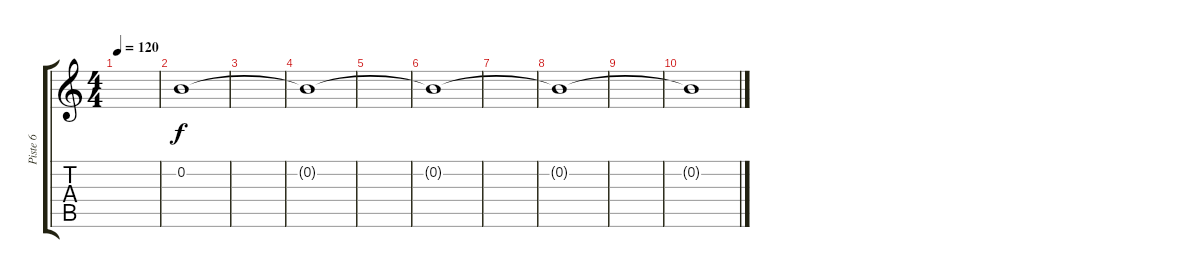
\track ("Piste 6" "Piste 6") {instrument acousticguitarnylon}
\staff {score tabs}
\tuning (E4 B3 G3 D3 A2 E2) {hide}
\ts (4 4)
\tempo 120
\clef g2
\ks c
|
0.2{t}.1 |
|
0.2{t}.1 |
|
0.2{t}.1 |
|
0.2{t}.1 |
|
0.2{t}.1
